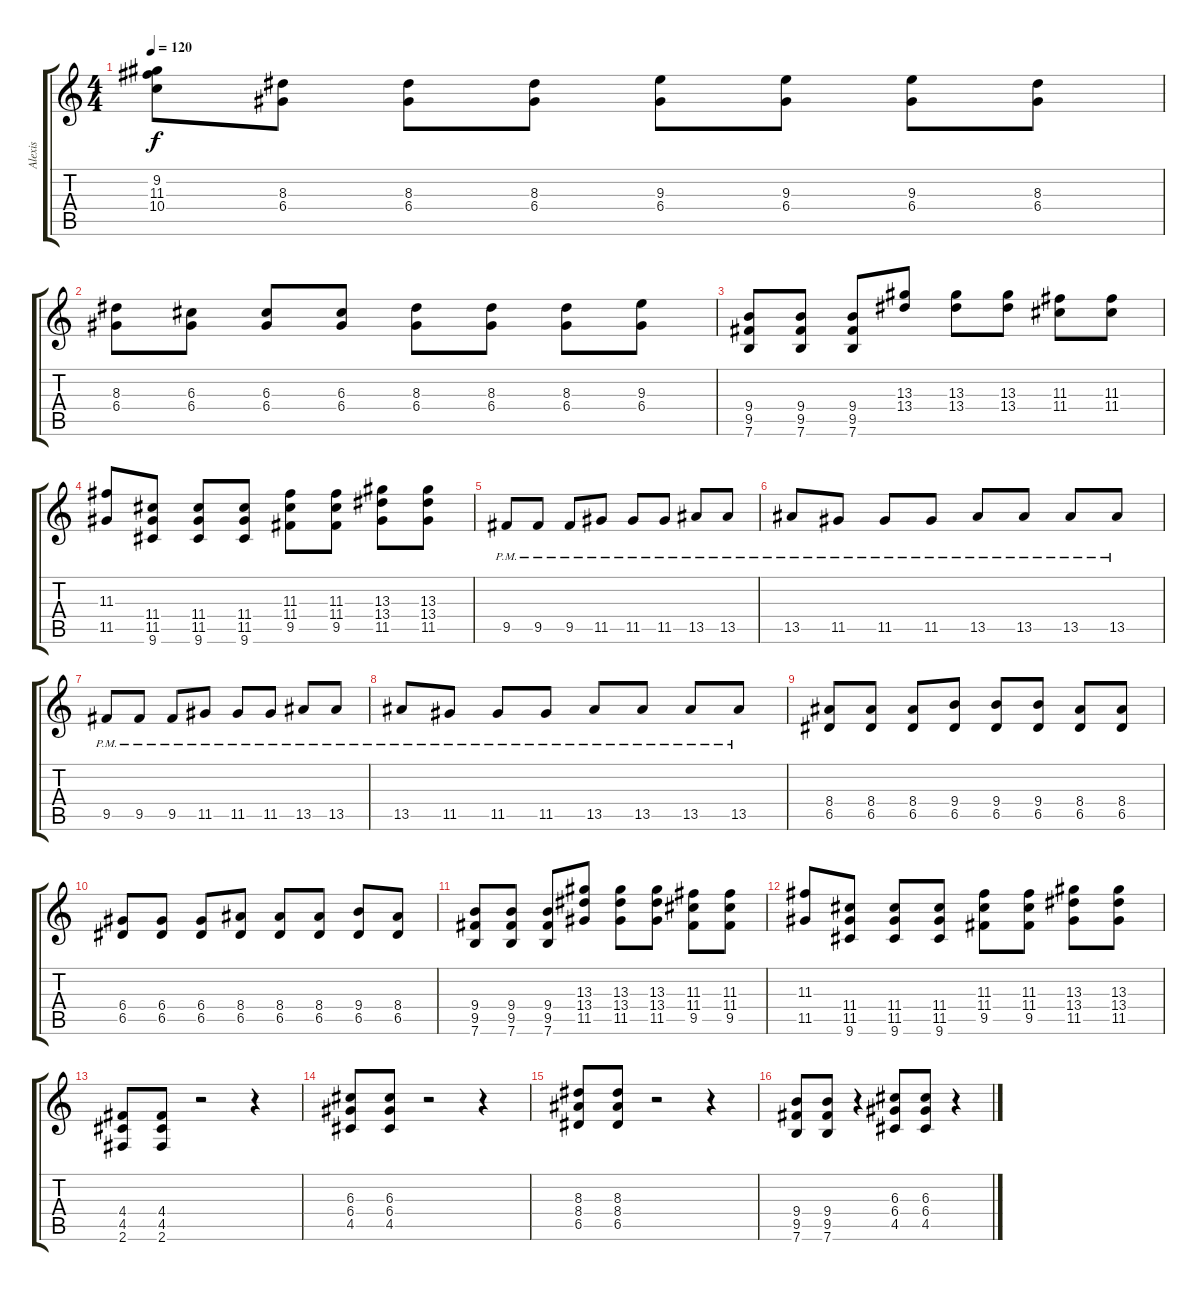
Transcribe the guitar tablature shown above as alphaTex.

\track ("Alexis" "Alexis") {instrument distortionguitar}
\staff {score tabs}
\tuning (E4 B3 G3 D3 A2 E2) {hide}
\ts (4 4)
\tempo 120
\clef g2
\ks c
(9.2 11.3 10.4).8{dy f} (8.3 6.4).8 (8.3 6.4).8 (8.3 6.4).8 (9.3 6.4).8 (9.3 6.4).8 (9.3 6.4).8 (8.3 6.4).8 |
(8.3 6.4).8 (6.3 6.4).8 (6.3 6.4).8 (6.3 6.4).8 (8.3 6.4).8 (8.3 6.4).8 (8.3 6.4).8 (9.3 6.4).8 |
(9.4 9.5 7.6).8 (9.4 9.5 7.6).8 (9.4 9.5 7.6).8 (13.3 13.4).8 (13.3 13.4).8 (13.3 13.4).8 (11.3 11.4).8 (11.3 11.4).8 |
(11.3 11.5).8 (11.4 11.5 9.6).8 (11.4 11.5 9.6).8 (11.4 11.5 9.6).8 (11.3 11.4 9.5).8 (11.3 11.4 9.5).8 (13.3 13.4 11.5).8 (13.3 13.4 11.5).8 |
9.5{pm}.8 9.5{pm}.8 9.5{pm}.8 11.5{pm}.8 11.5{pm}.8 11.5{pm}.8 13.5{pm}.8 13.5{pm}.8 |
13.5{pm}.8 11.5{pm}.8 11.5{pm}.8 11.5{pm}.8 13.5{pm}.8 13.5{pm}.8 13.5{pm}.8 13.5{pm}.8 |
9.5{pm}.8 9.5{pm}.8 9.5{pm}.8 11.5{pm}.8 11.5{pm}.8 11.5{pm}.8 13.5{pm}.8 13.5{pm}.8 |
13.5{pm}.8 11.5{pm}.8 11.5{pm}.8 11.5{pm}.8 13.5{pm}.8 13.5{pm}.8 13.5{pm}.8 13.5{pm}.8 |
(8.4 6.5).8 (8.4 6.5).8 (8.4 6.5).8 (9.4 6.5).8 (9.4 6.5).8 (9.4 6.5).8 (8.4 6.5).8 (8.4 6.5).8 |
(6.4 6.5).8 (6.4 6.5).8 (6.4 6.5).8 (8.4 6.5).8 (8.4 6.5).8 (8.4 6.5).8 (9.4 6.5).8 (8.4 6.5).8 |
(9.4 9.5 7.6).8 (9.4 9.5 7.6).8 (9.4 9.5 7.6).8 (13.3 13.4 11.5).8 (13.3 13.4 11.5).8 (13.3 13.4 11.5).8 (11.3 11.4 9.5).8 (11.3 11.4 9.5).8 |
(11.3 11.5).8 (11.4 11.5 9.6).8 (11.4 11.5 9.6).8 (11.4 11.5 9.6).8 (11.3 11.4 9.5).8 (11.3 11.4 9.5).8 (13.3 13.4 11.5).8 (13.3 13.4 11.5).8 |
(4.4 4.5 2.6).8 (4.4 4.5 2.6).8 r.2 r.4 |
(6.3 6.4 4.5).8 (6.3 6.4 4.5).8 r.2 r.4 |
(8.3 8.4 6.5).8 (8.3 8.4 6.5).8 r.2 r.4 |
(9.4 9.5 7.6).8 (9.4 9.5 7.6).8 r.4 (6.3 6.4 4.5).8 (6.3 6.4 4.5).8 r.4
